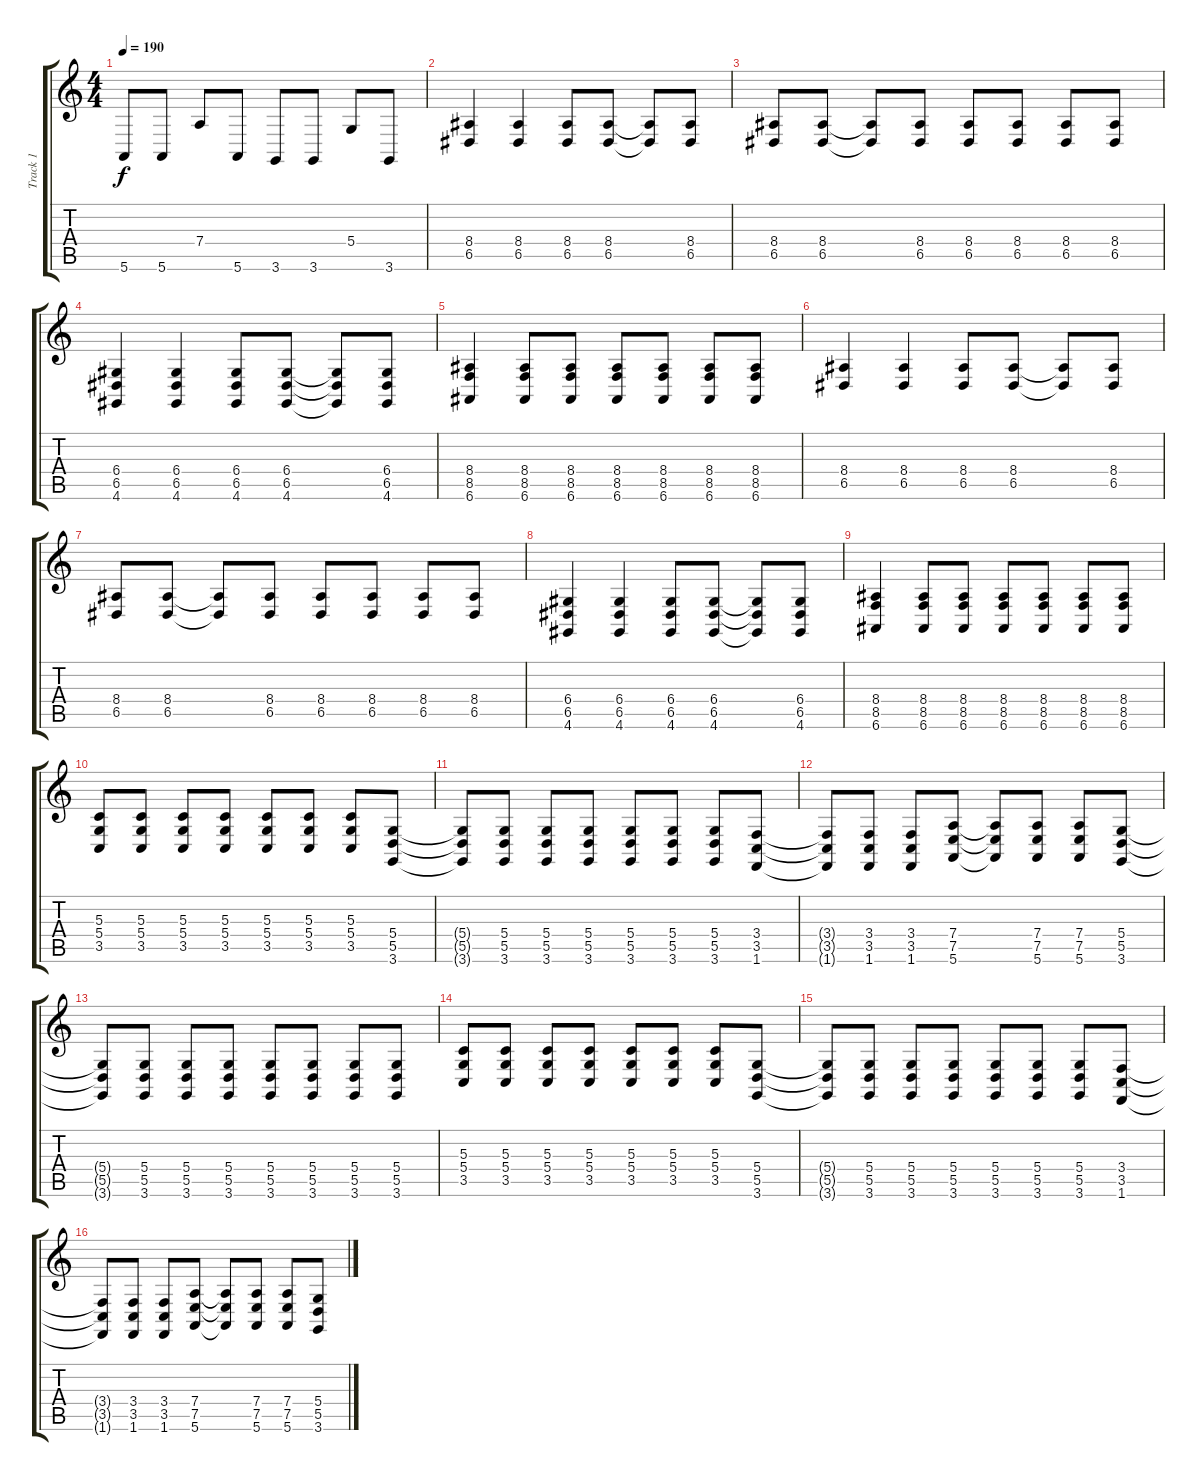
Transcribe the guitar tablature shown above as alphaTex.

\track ("Track 1" "Track 1") {instrument lead2sawtooth}
\staff {score tabs}
\tuning (E4 B3 G3 D3 A2 E2) {hide}
\ts (4 4)
\tempo 190
\clef g2
\ks c
5.6.8{dy f} 5.6.8 7.4.8 5.6.8 3.6.8 3.6.8 5.4.8 3.6.8 |
(8.4 6.5).4 (8.4 6.5).4 (8.4 6.5).8 (8.4 6.5).8 (8.4{t} 6.5{t}).8 (8.4 6.5).8 |
(8.4 6.5).8 (8.4 6.5).8 (8.4{t} 6.5{t}).8 (8.4 6.5).8 (8.4 6.5).8 (8.4 6.5).8 (8.4 6.5).8 (8.4 6.5).8 |
(6.4 6.5 4.6).4 (6.4 6.5 4.6).4 (6.4 6.5 4.6).8 (6.4 6.5 4.6).8 (6.4{t} 6.5{t} 4.6{t}).8 (6.4 6.5 4.6).8 |
(8.4 8.5 6.6).4 (8.4 8.5 6.6).8 (8.4 8.5 6.6).8 (8.4 8.5 6.6).8 (8.4 8.5 6.6).8 (8.4 8.5 6.6).8 (8.4 8.5 6.6).8 |
(8.4 6.5).4 (8.4 6.5).4 (8.4 6.5).8 (8.4 6.5).8 (8.4{t} 6.5{t}).8 (8.4 6.5).8 |
(8.4 6.5).8 (8.4 6.5).8 (8.4{t} 6.5{t}).8 (8.4 6.5).8 (8.4 6.5).8 (8.4 6.5).8 (8.4 6.5).8 (8.4 6.5).8 |
(6.4 6.5 4.6).4 (6.4 6.5 4.6).4 (6.4 6.5 4.6).8 (6.4 6.5 4.6).8 (6.4{t} 6.5{t} 4.6{t}).8 (6.4 6.5 4.6).8 |
(8.4 8.5 6.6).4 (8.4 8.5 6.6).8 (8.4 8.5 6.6).8 (8.4 8.5 6.6).8 (8.4 8.5 6.6).8 (8.4 8.5 6.6).8 (8.4 8.5 6.6).8 |
(5.3 5.4 3.5).8 (5.3 5.4 3.5).8 (5.3 5.4 3.5).8 (5.3 5.4 3.5).8 (5.3 5.4 3.5).8 (5.3 5.4 3.5).8 (5.3 5.4 3.5).8 (5.4 5.5 3.6).8 |
(5.4{t} 5.5{t} 3.6{t}).8 (5.4 5.5 3.6).8 (5.4 5.5 3.6).8 (5.4 5.5 3.6).8 (5.4 5.5 3.6).8 (5.4 5.5 3.6).8 (5.4 5.5 3.6).8 (3.4 3.5 1.6).8 |
(3.4{t} 3.5{t} 1.6{t}).8 (3.4 3.5 1.6).8 (3.4 3.5 1.6).8 (7.4 7.5 5.6).8 (7.4{t} 7.5{t} 5.6{t}).8 (7.4 7.5 5.6).8 (7.4 7.5 5.6).8 (5.4 5.5 3.6).8 |
(5.4{t} 5.5{t} 3.6{t}).8 (5.4 5.5 3.6).8 (5.4 5.5 3.6).8 (5.4 5.5 3.6).8 (5.4 5.5 3.6).8 (5.4 5.5 3.6).8 (5.4 5.5 3.6).8 (5.4 5.5 3.6).8 |
(5.3 5.4 3.5).8 (5.3 5.4 3.5).8 (5.3 5.4 3.5).8 (5.3 5.4 3.5).8 (5.3 5.4 3.5).8 (5.3 5.4 3.5).8 (5.3 5.4 3.5).8 (5.4 5.5 3.6).8 |
(5.4{t} 5.5{t} 3.6{t}).8 (5.4 5.5 3.6).8 (5.4 5.5 3.6).8 (5.4 5.5 3.6).8 (5.4 5.5 3.6).8 (5.4 5.5 3.6).8 (5.4 5.5 3.6).8 (3.4 3.5 1.6).8 |
(3.4{t} 3.5{t} 1.6{t}).8 (3.4 3.5 1.6).8 (3.4 3.5 1.6).8 (7.4 7.5 5.6).8 (7.4{t} 7.5{t} 5.6{t}).8 (7.4 7.5 5.6).8 (7.4 7.5 5.6).8 (5.4 5.5 3.6).8
